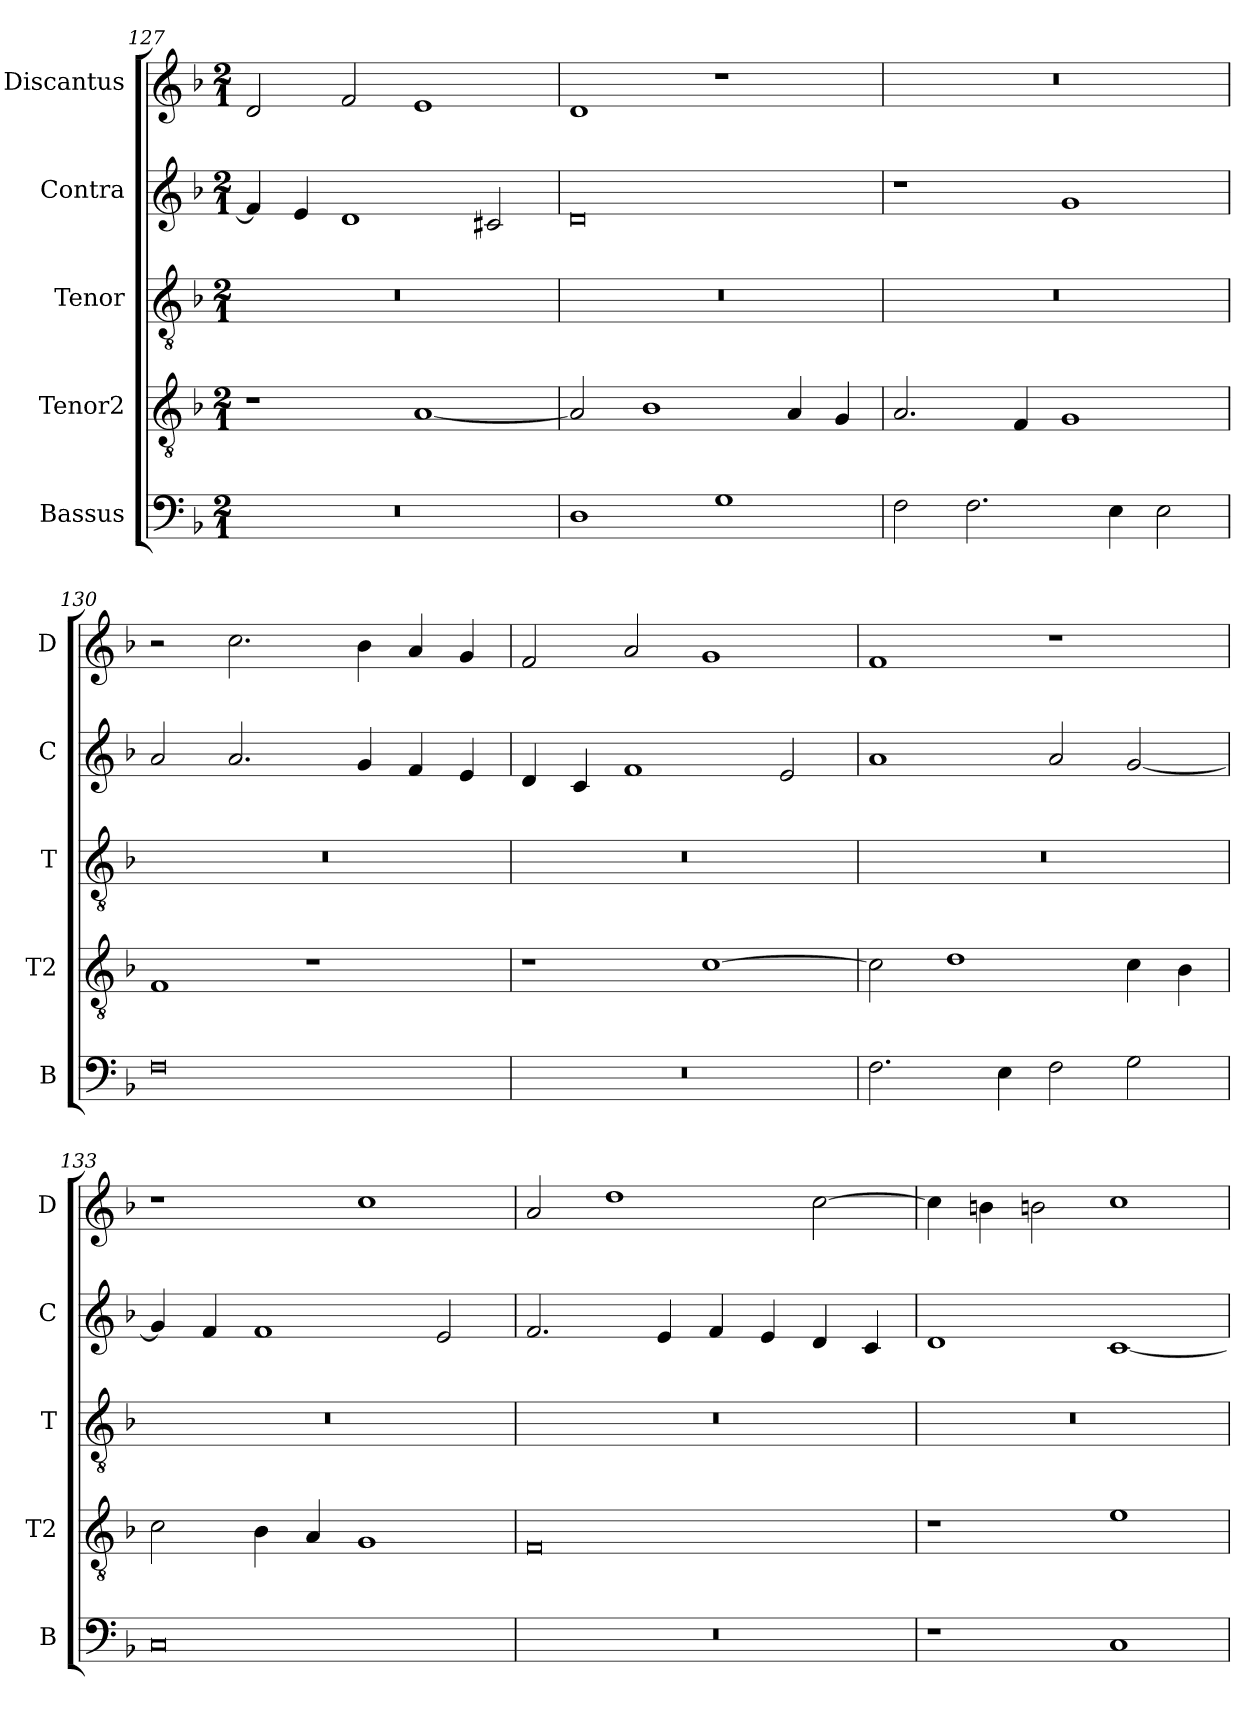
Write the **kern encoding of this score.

**kern	**kern	**kern	**kern	**kern
*part5	*part4	*part3	*part2	*part1
*staff5	*staff4	*staff3	*staff2	*staff1
*I"Bassus	*I"Tenor2	*I"Tenor	*I"Contra	*I"Discantus
*I'B	*I'T2	*I'T	*I'C	*I'D
*clefF4	*clefGv2	*clefGv2	*clefG2	*clefG2
*k[b-]	*k[b-]	*k[b-]	*k[b-]	*k[b-]
*M2/1	*M2/1	*M2/1	*M2/1	*M2/1
=127	=127	=127	=127	=127
0r	1r	0r	4f/]	2d/
.	.	.	4e/	.
.	.	.	1d	2f/
.	[1A	.	.	1e
.	.	.	2c#X/	.
=128	=128	=128	=128	=128
1D	2A/]	0r	0d	1d
.	1B-	.	.	.
1G	.	.	.	1r
.	4A/	.	.	.
.	4G/	.	.	.
=129	=129	=129	=129	=129
2F\	2.A/	0r	1r	0r
2.F\	.	.	.	.
.	4F/	.	.	.
.	1G	.	1g	.
4E\	.	.	.	.
2E\	.	.	.	.
=130	=130	=130	=130	=130
0F	1F	0r	2a/	2r
.	.	.	2.a/	2.cc\
.	1r	.	.	.
.	.	.	4g/	4b-\
.	.	.	4f/	4a/
.	.	.	4e/	4g/
=131	=131	=131	=131	=131
0r	1r	0r	4d/	2f/
.	.	.	4c/	.
.	.	.	1f	2a/
.	[1c	.	.	1g
.	.	.	2e/	.
=132	=132	=132	=132	=132
2.F\	2c\]	0r	1a	1f
.	1d	.	.	.
4E\	.	.	.	.
2F\	.	.	2a/	1r
2G\	4c\	.	[2g/	.
.	4B-\	.	.	.
=133	=133	=133	=133	=133
0C	2c\	0r	4g/]	1r
.	.	.	4f/	.
.	4B-\	.	1f	.
.	4A/	.	.	.
.	1G	.	.	1cc
.	.	.	2e/	.
=134	=134	=134	=134	=134
0r	0F	0r	2.f/	2a/
.	.	.	.	1dd
.	.	.	4e/	.
.	.	.	4f/	.
.	.	.	4e/	.
.	.	.	4d/	[2cc\
.	.	.	4c/	.
=135	=135	=135	=135	=135
1r	1r	0r	1d	4cc\]
.	.	.	.	4bn\
.	.	.	.	2bn\
1C	1e	.	[1c	1cc
=	=	=	=	=
*-	*-	*-	*-	*-
